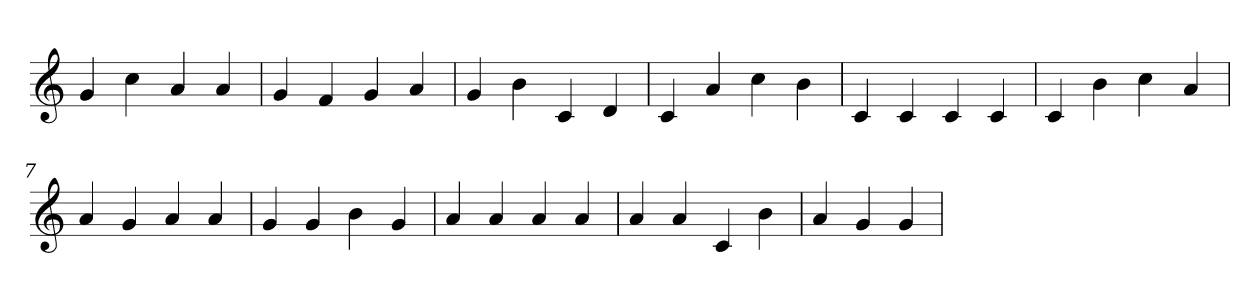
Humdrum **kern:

**kern
*part1
*staff1
*clefG2
=1
4g
4cc
4a
4a
=2
4g
4f
4g
4a
=3
4g
4b
4c
4d
=4
4c
4a
4cc
4b
=5
4c
4c
4c
4c
=6
4c
4b
4cc
4a
=7
4a
4g
4a
4a
=8
4g
4g
4b
4g
=9
4a
4a
4a
4a
=10
4a
4a
4c
4b
=11
4a
4g
4g
=
*-
